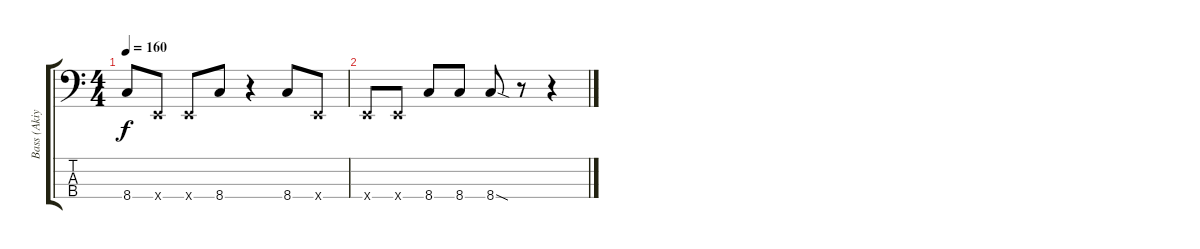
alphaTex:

\track ("Bass (Akiyama Mio)" "Bass (Akiy") {instrument electricbassfinger}
\staff {score tabs}
\tuning (G2 D2 A1 E1) {hide}
\ts (4 4)
\tempo 160
\clef f4
\ks c
8.4.8{dy f} 0.4{x}.8 0.4{x}.8 8.4.8 r.4 8.4.8 0.4{x}.8 |
0.4{x}.8 0.4{x}.8 8.4.8 8.4.8 8.4{sod}.8 r.8 r.4
